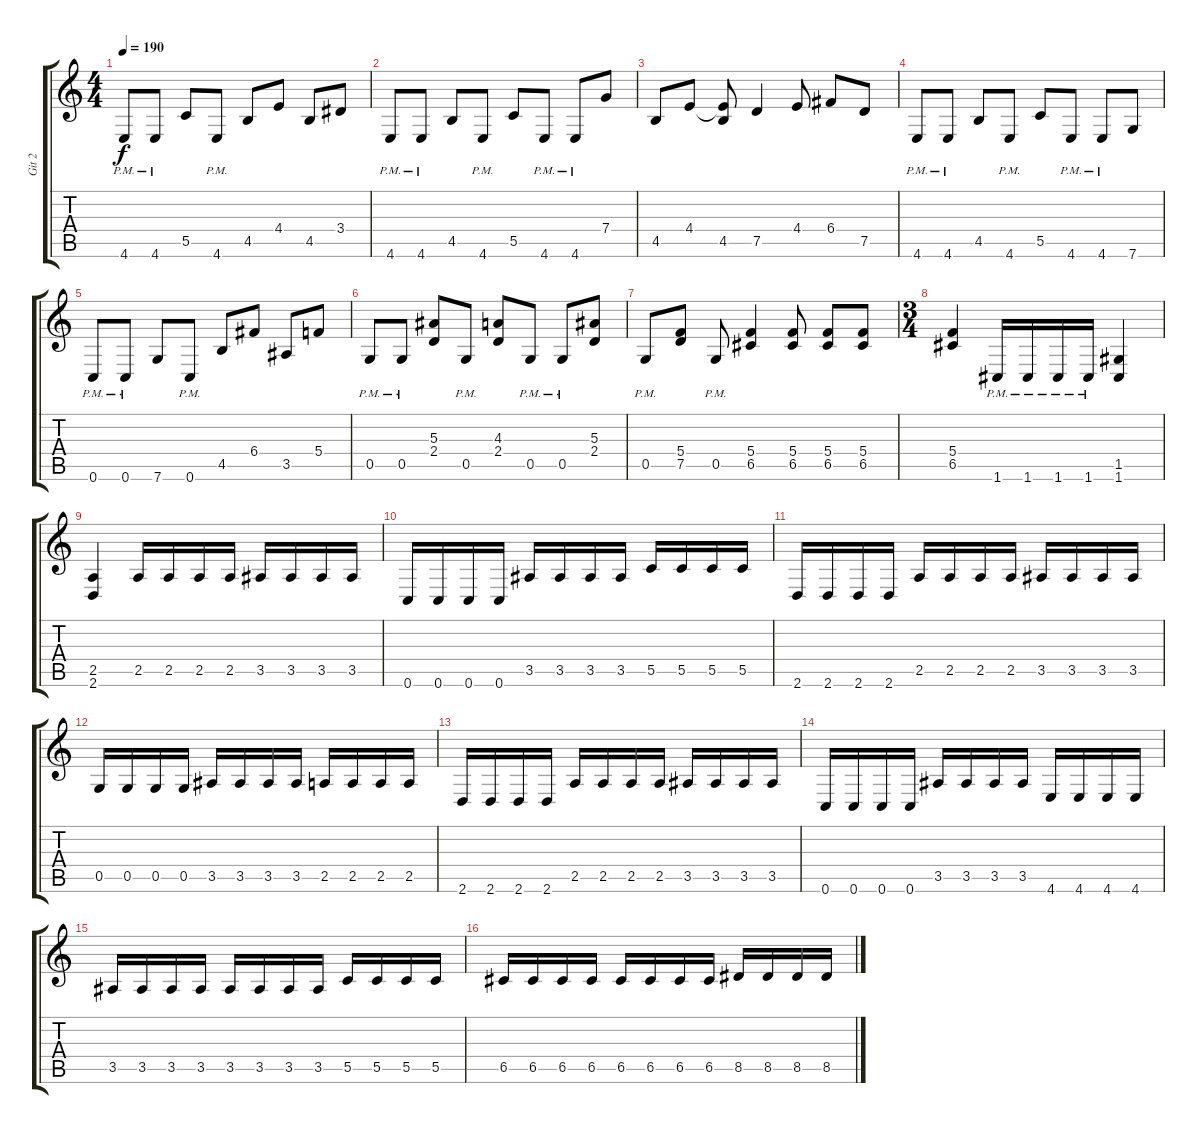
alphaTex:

\track ("Git 2" "Git 2") {instrument distortionguitar}
\staff {score tabs}
\tuning (D4 A3 F3 C3 G2 C2) {hide}
\ts (4 4)
\tempo 190
\clef g2
\ks c
4.6{pm}.8{dy f} 4.6{pm}.8 5.5.8 4.6{pm}.8 4.5.8 4.4.8 4.5.8 3.4.8 |
4.6{pm}.8 4.6{pm}.8 4.5.8 4.6{pm}.8 5.5.8 4.6{pm}.8 4.6{pm}.8 7.4.8 |
4.5.8 4.4.8 (4.4{t} 4.5).8 7.5.4 4.4.8 6.4.8 7.5.8 |
4.6{pm}.8 4.6{pm}.8 4.5.8 4.6{pm}.8 5.5.8 4.6{pm}.8 4.6{pm}.8 7.6.8 |
0.6{pm}.8 0.6{pm}.8 7.6.8 0.6{pm}.8 4.5.8 6.4.8 3.5.8 5.4.8 |
0.5{pm}.8 0.5{pm}.8 (5.3 2.4).8 0.5{pm}.8 (4.3 2.4).8 0.5{pm}.8 0.5{pm}.8 (5.3 2.4).8 |
0.5{pm}.8 (5.4 7.5).8 0.5{pm}.8 (5.4 6.5).4 (5.4 6.5).8 (5.4 6.5).8 (5.4 6.5).8 |
\ts (3 4)
(5.4 6.5).4 1.6{pm}.16 1.6{pm}.16 1.6{pm}.16 1.6{pm}.16 (1.5 1.6).4 |
(2.5 2.6).4 2.5.16 2.5.16 2.5.16 2.5.16 3.5.16 3.5.16 3.5.16 3.5.16 |
0.6.16 0.6.16 0.6.16 0.6.16 3.5.16 3.5.16 3.5.16 3.5.16 5.5.16 5.5.16 5.5.16 5.5.16 |
2.6.16 2.6.16 2.6.16 2.6.16 2.5.16 2.5.16 2.5.16 2.5.16 3.5.16 3.5.16 3.5.16 3.5.16 |
0.5.16 0.5.16 0.5.16 0.5.16 3.5.16 3.5.16 3.5.16 3.5.16 2.5.16 2.5.16 2.5.16 2.5.16 |
2.6.16 2.6.16 2.6.16 2.6.16 2.5.16 2.5.16 2.5.16 2.5.16 3.5.16 3.5.16 3.5.16 3.5.16 |
0.6.16 0.6.16 0.6.16 0.6.16 3.5.16 3.5.16 3.5.16 3.5.16 4.6.16 4.6.16 4.6.16 4.6.16 |
3.5.16 3.5.16 3.5.16 3.5.16 3.5.16 3.5.16 3.5.16 3.5.16 5.5.16 5.5.16 5.5.16 5.5.16 |
6.5.16 6.5.16 6.5.16 6.5.16 6.5.16 6.5.16 6.5.16 6.5.16 8.5.16 8.5.16 8.5.16 8.5.16
